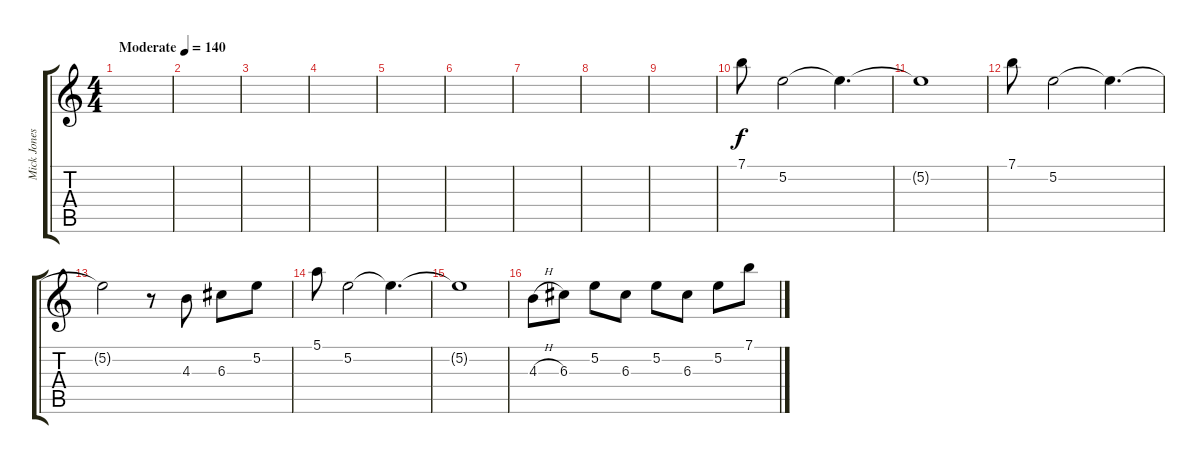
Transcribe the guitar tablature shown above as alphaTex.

\track ("Mick Jones" "Mick Jones") {instrument electricguitarclean}
\staff {score tabs}
\tuning (E4 B3 G3 D3 A2 E2) {hide}
\ts (4 4)
\tempo (140 "Moderate")
\clef g2
\ks c
|
|
|
|
|
|
|
|
|
7.1.8 5.2.2 5.2{t}.4{d} |
5.2{t}.1 |
7.1.8 5.2.2 5.2{t}.4{d} |
5.2{t}.2 r.8 4.3.8 6.3.8 5.2.8 |
5.1.8 5.2.2 5.2{t}.4{d} |
5.2{t}.1 |
4.3{h}.8 6.3.8 5.2.8 6.3.8 5.2.8 6.3.8 5.2.8 7.1.8
